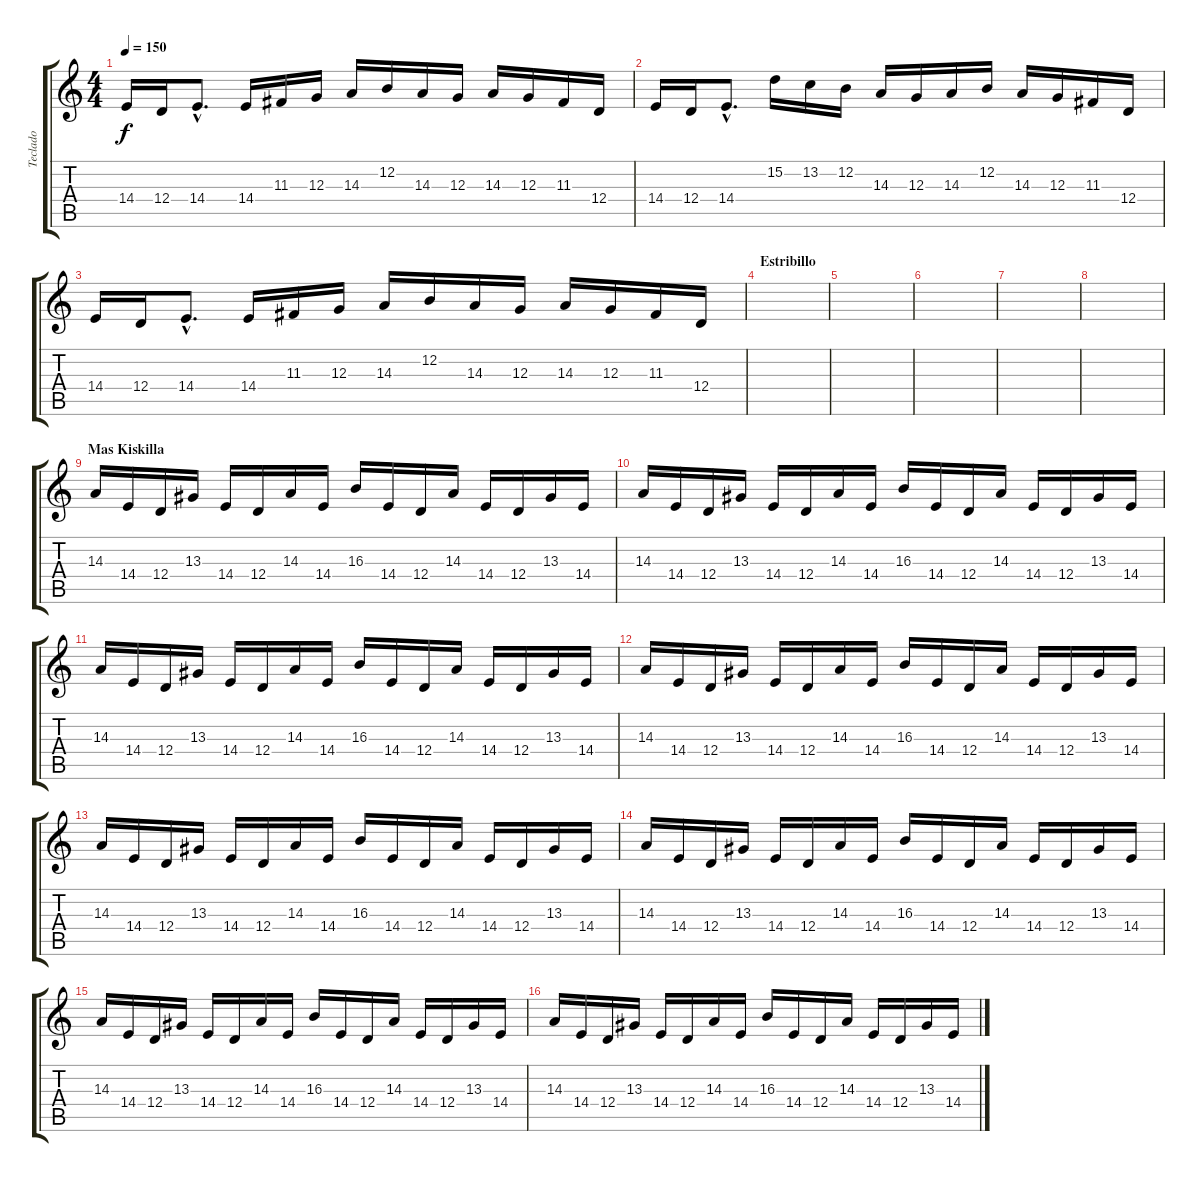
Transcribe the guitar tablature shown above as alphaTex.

\track ("Teclado" "Teclado") {instrument acousticgrandpiano}
\staff {score tabs}
\tuning (E4 B3 G3 D3 A2 E2) {hide}
\ts (4 4)
\tempo 150
\clef g2
\ks c
14.4.16{dy f volume 16 instrument lead2sawtooth} 12.4.16 14.4{hac}.8{d} 14.4.16 11.3.16 12.3.16 14.3.16 12.2.16 14.3.16 12.3.16 14.3.16 12.3.16 11.3.16 12.4.16 |
14.4.16 12.4.16 14.4{hac}.8{d} 15.2.16 13.2.16 12.2.16 14.3.16 12.3.16 14.3.16 12.2.16 14.3.16 12.3.16 11.3.16 12.4.16 |
14.4.16{volume 16 instrument lead2sawtooth} 12.4.16 14.4{hac}.8{d} 14.4.16 11.3.16 12.3.16 14.3.16 12.2.16 14.3.16 12.3.16 14.3.16 12.3.16 11.3.16 12.4.16 |
\section ("" "Estribillo")
|
|
|
|
|
\section ("" "Mas Kiskilla")
14.3.16 14.4.16 12.4.16 13.3.16 14.4.16 12.4.16 14.3.16 14.4.16 16.3.16 14.4.16 12.4.16 14.3.16 14.4.16 12.4.16 13.3.16 14.4.16 |
14.3.16 14.4.16 12.4.16 13.3.16 14.4.16 12.4.16 14.3.16 14.4.16 16.3.16 14.4.16 12.4.16 14.3.16 14.4.16 12.4.16 13.3.16 14.4.16 |
14.3.16 14.4.16 12.4.16 13.3.16 14.4.16 12.4.16 14.3.16 14.4.16 16.3.16 14.4.16 12.4.16 14.3.16 14.4.16 12.4.16 13.3.16 14.4.16 |
14.3.16 14.4.16 12.4.16 13.3.16 14.4.16 12.4.16 14.3.16 14.4.16 16.3.16 14.4.16 12.4.16 14.3.16 14.4.16 12.4.16 13.3.16 14.4.16 |
14.3.16 14.4.16 12.4.16 13.3.16 14.4.16 12.4.16 14.3.16 14.4.16 16.3.16 14.4.16 12.4.16 14.3.16 14.4.16 12.4.16 13.3.16 14.4.16 |
14.3.16 14.4.16 12.4.16 13.3.16 14.4.16 12.4.16 14.3.16 14.4.16 16.3.16 14.4.16 12.4.16 14.3.16 14.4.16 12.4.16 13.3.16 14.4.16 |
14.3.16 14.4.16 12.4.16 13.3.16 14.4.16 12.4.16 14.3.16 14.4.16 16.3.16 14.4.16 12.4.16 14.3.16 14.4.16 12.4.16 13.3.16 14.4.16 |
14.3.16 14.4.16 12.4.16 13.3.16 14.4.16 12.4.16 14.3.16 14.4.16 16.3.16 14.4.16 12.4.16 14.3.16 14.4.16 12.4.16 13.3.16 14.4.16
